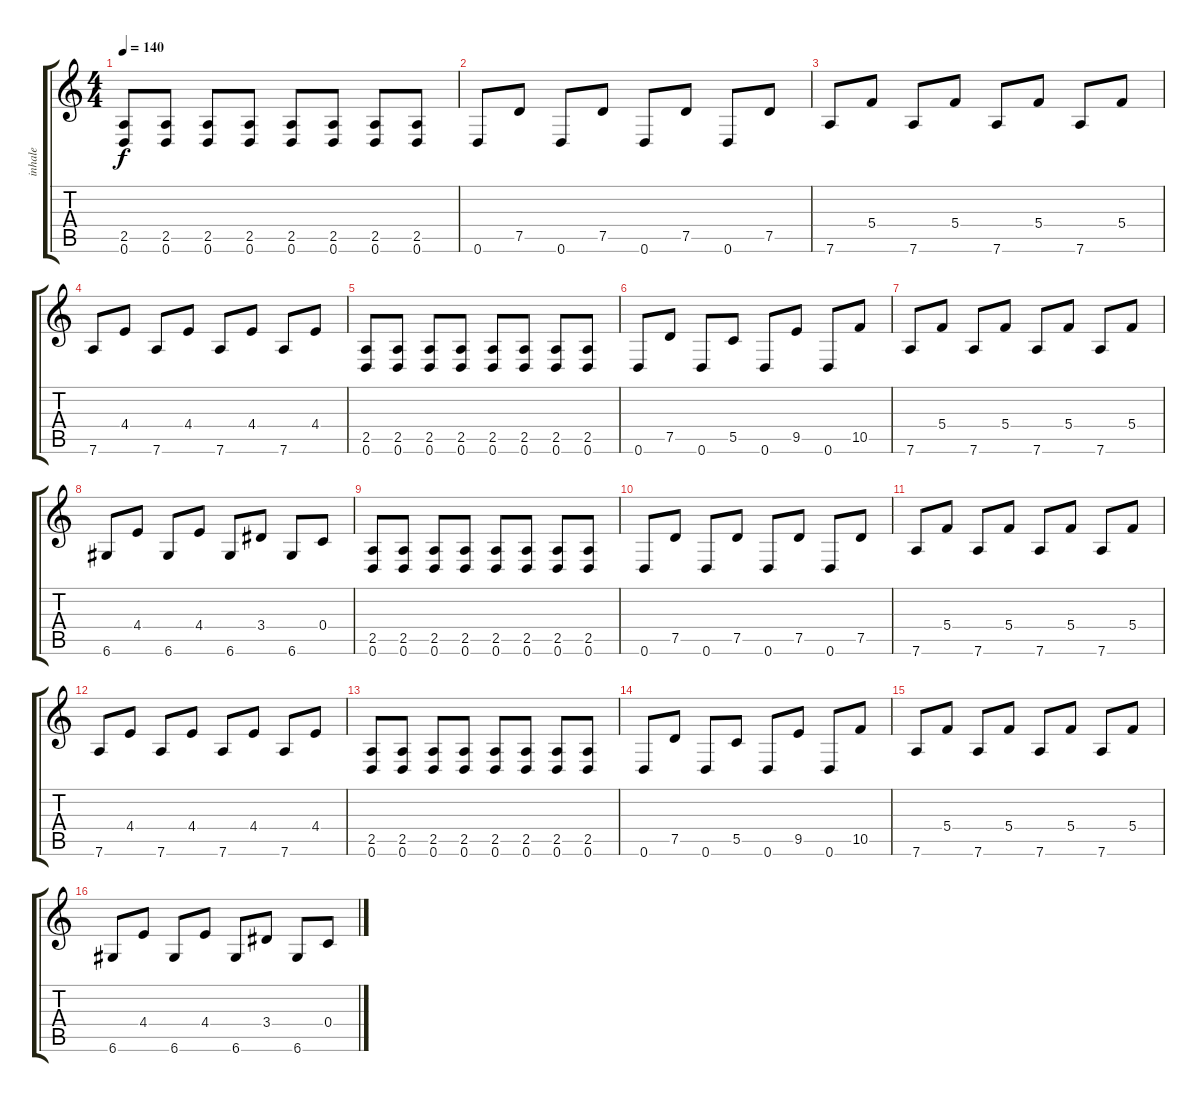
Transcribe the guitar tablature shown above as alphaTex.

\track ("inhale" "inhale") {instrument distortionguitar}
\staff {score tabs}
\tuning (D4 A3 F3 C3 G2 D2) {hide}
\ts (4 4)
\tempo 140
\clef g2
\ks c
(2.5 0.6).8{dy f instrument distortionguitar} (2.5 0.6).8 (2.5 0.6).8 (2.5 0.6).8 (2.5 0.6).8 (2.5 0.6).8 (2.5 0.6).8 (2.5 0.6).8 |
0.6.8 7.5.8 0.6.8 7.5.8 0.6.8 7.5.8 0.6.8 7.5.8 |
7.6.8 5.4.8 7.6.8 5.4.8 7.6.8 5.4.8 7.6.8 5.4.8 |
7.6.8 4.4.8 7.6.8 4.4.8 7.6.8 4.4.8 7.6.8 4.4.8 |
(2.5 0.6).8 (2.5 0.6).8 (2.5 0.6).8 (2.5 0.6).8 (2.5 0.6).8 (2.5 0.6).8 (2.5 0.6).8 (2.5 0.6).8 |
0.6.8 7.5.8 0.6.8 5.5.8 0.6.8 9.5.8 0.6.8 10.5.8 |
7.6.8 5.4.8 7.6.8 5.4.8 7.6.8 5.4.8 7.6.8 5.4.8 |
6.6.8 4.4.8 6.6.8 4.4.8 6.6.8 3.4.8 6.6.8 0.4.8 |
(2.5 0.6).8 (2.5 0.6).8 (2.5 0.6).8 (2.5 0.6).8 (2.5 0.6).8 (2.5 0.6).8 (2.5 0.6).8 (2.5 0.6).8 |
0.6.8 7.5.8 0.6.8 7.5.8 0.6.8 7.5.8 0.6.8 7.5.8 |
7.6.8 5.4.8 7.6.8 5.4.8 7.6.8 5.4.8 7.6.8 5.4.8 |
7.6.8 4.4.8 7.6.8 4.4.8 7.6.8 4.4.8 7.6.8 4.4.8 |
(2.5 0.6).8 (2.5 0.6).8 (2.5 0.6).8 (2.5 0.6).8 (2.5 0.6).8 (2.5 0.6).8 (2.5 0.6).8 (2.5 0.6).8 |
0.6.8 7.5.8 0.6.8 5.5.8 0.6.8 9.5.8 0.6.8 10.5.8 |
7.6.8 5.4.8 7.6.8 5.4.8 7.6.8 5.4.8 7.6.8 5.4.8 |
6.6.8 4.4.8 6.6.8 4.4.8 6.6.8 3.4.8 6.6.8 0.4.8
